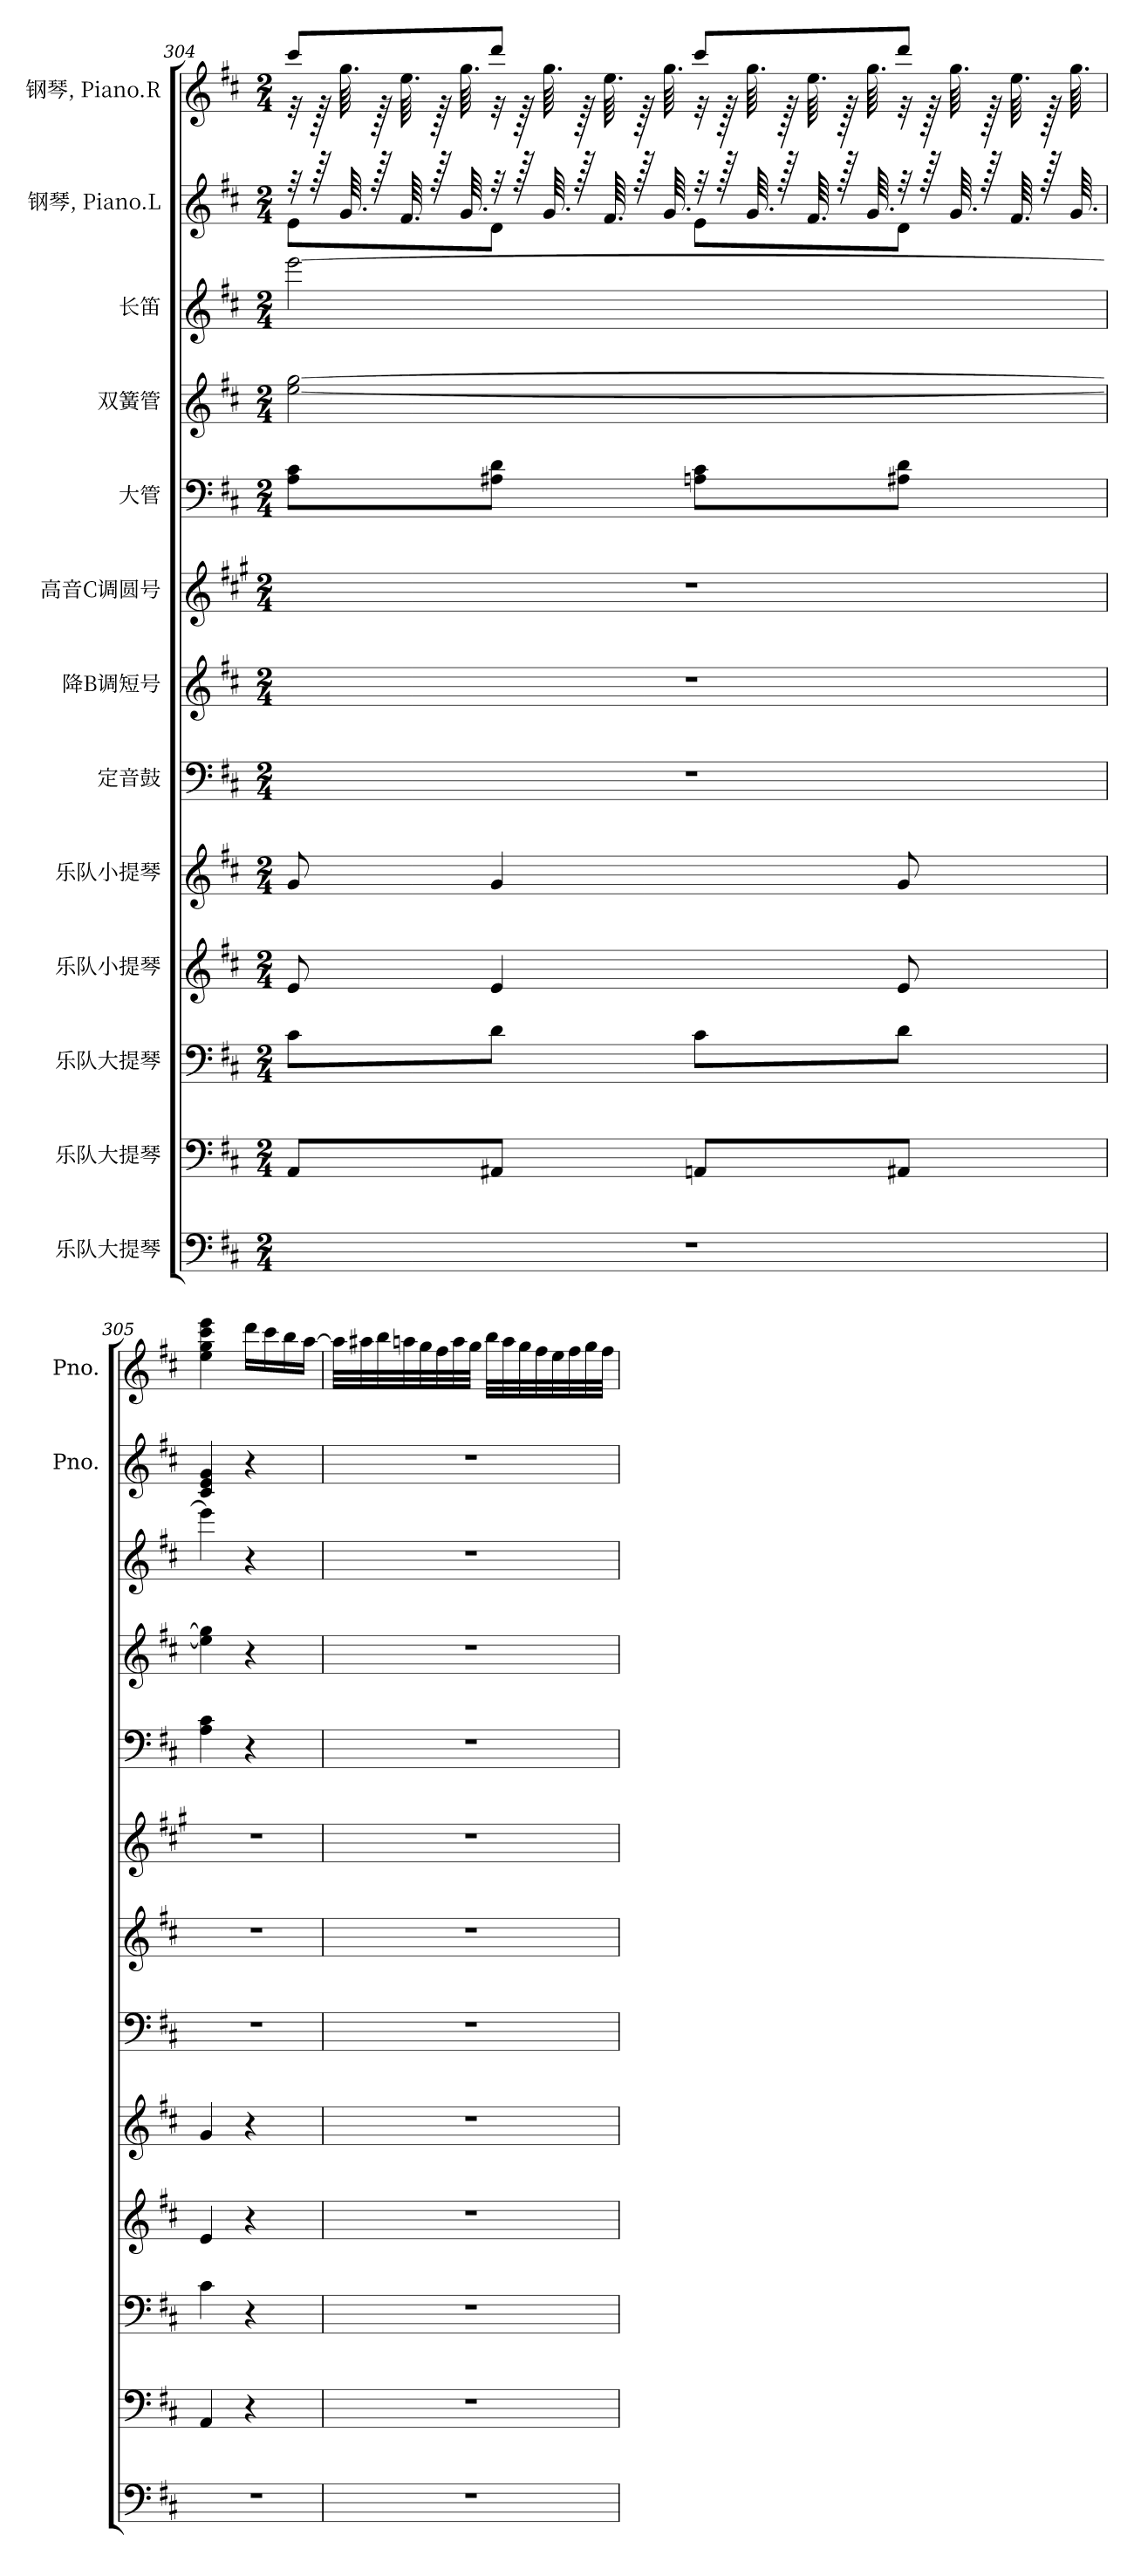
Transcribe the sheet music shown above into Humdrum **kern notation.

**kern	**kern	**kern	**kern	**kern	**kern	**kern	**kern	**kern	**kern	**kern	**kern	**kern
*part13	*part12	*part11	*part10	*part9	*part8	*part7	*part6	*part5	*part4	*part3	*part2	*part1
*staff13	*staff12	*staff11	*staff10	*staff9	*staff8	*staff7	*staff6	*staff5	*staff4	*staff3	*staff2	*staff1
*I"乐队大提琴	*I"乐队大提琴	*I"乐队大提琴	*I"乐队小提琴	*I"乐队小提琴	*I"定音鼓	*I"降B调短号	*I"高音C调圆号	*I"大管	*I"双簧管	*I"长笛	*I"钢琴, Piano.L	*I"钢琴, Piano.R
*	*	*	*	*	*	*	*	*	*	*	*I'Pno.	*I'Pno.
!!LO:PB:g=z
*clefF4	*clefF4	*clefF4	*clefG2	*clefG2	*clefF4	*clefG2	*clefG2	*clefF4	*clefG2	*clefG2	*clefG2	*clefG2
*	*	*	*	*	*	*ITrd1c2	*ITrd4c7	*	*	*	*	*
*k[f#c#]	*k[f#c#]	*k[f#c#]	*k[f#c#]	*k[f#c#]	*k[f#c#]	*k[]	*k[f#c#]	*k[f#c#]	*k[f#c#]	*k[f#c#]	*k[f#c#]	*k[f#c#]
*M2/4	*M2/4	*M2/4	*M2/4	*M2/4	*M2/4	*M2/4	*M2/4	*M2/4	*M2/4	*M2/4	*M2/4	*M2/4
=304	=304	=304	=304	=304	=304	=304	=304	=304	=304	=304	=304	=304
*	*	*	*	*	*	*	*	*	*	*	*^	*^
2r	8AA/L	8c#\L	8e/	8g/	2r	2r	2r	8A\ 8c#\L	[2ee\ [2gg\	[2eee\	32r	8e\L	8ccc#/L	32r
.	.	.	.	.	.	.	.	.	.	.	128r	.	.	128r
.	.	.	.	.	.	.	.	.	.	.	64.g/	.	.	64.gg\
.	.	.	.	.	.	.	.	.	.	.	128r	.	.	128r
.	.	.	.	.	.	.	.	.	.	.	64.f#/	.	.	64.ee\
.	.	.	.	.	.	.	.	.	.	.	128r	.	.	128r
.	.	.	.	.	.	.	.	.	.	.	64.g/	.	.	64.gg\
.	8AA#X/J	8d\J	4e/	4g/	.	.	.	8A#X\ 8d\J	.	.	32r	8d\J	8ddd/J	32r
.	.	.	.	.	.	.	.	.	.	.	128r	.	.	128r
.	.	.	.	.	.	.	.	.	.	.	64.g/	.	.	64.gg\
.	.	.	.	.	.	.	.	.	.	.	128r	.	.	128r
.	.	.	.	.	.	.	.	.	.	.	64.f#/	.	.	64.ee\
.	.	.	.	.	.	.	.	.	.	.	128r	.	.	128r
.	.	.	.	.	.	.	.	.	.	.	64.g/	.	.	64.gg\
.	8AAn/L	8c#\L	.	.	.	.	.	8An\ 8c#\L	.	.	32r	8e\L	8ccc#/L	32r
.	.	.	.	.	.	.	.	.	.	.	128r	.	.	128r
.	.	.	.	.	.	.	.	.	.	.	64.g/	.	.	64.gg\
.	.	.	.	.	.	.	.	.	.	.	128r	.	.	128r
.	.	.	.	.	.	.	.	.	.	.	64.f#/	.	.	64.ee\
.	.	.	.	.	.	.	.	.	.	.	128r	.	.	128r
.	.	.	.	.	.	.	.	.	.	.	64.g/	.	.	64.gg\
.	8AA#X/J	8d\J	8e/	8g/	.	.	.	8A#X\ 8d\J	.	.	32r	8d\J	8ddd/J	32r
.	.	.	.	.	.	.	.	.	.	.	128r	.	.	128r
.	.	.	.	.	.	.	.	.	.	.	64.g/	.	.	64.gg\
.	.	.	.	.	.	.	.	.	.	.	128r	.	.	128r
.	.	.	.	.	.	.	.	.	.	.	64.f#/	.	.	64.ee\
.	.	.	.	.	.	.	.	.	.	.	128r	.	.	128r
.	.	.	.	.	.	.	.	.	.	.	64.g/	.	.	64.gg\
*	*	*	*	*	*	*	*	*	*	*	*v	*v	*	*
*	*	*	*	*	*	*	*	*	*	*	*	*v	*v
!!LO:PB:g=z
=305	=305	=305	=305	=305	=305	=305	=305	=305	=305	=305	=305	=305
2r	4AA/	4c#\	4e/	4g/	2r	2r	2r	4A\ 4c#\	4ee\] 4gg\]	4eee\]	4c#/ 4e/ 4g/	4ee\ 4gg\ 4ccc#\ 4eee\
*	*	*	*	*	*	*	*	*	*	*	*	*MM35
.	4r	4r	4r	4r	.	.	.	4r	4r	4r	4r	16ddd\LL
.	.	.	.	.	.	.	.	.	.	.	.	16ccc#\
.	.	.	.	.	.	.	.	.	.	.	.	16bb\
.	.	.	.	.	.	.	.	.	.	.	.	[16aa\JJ
=306	=306	=306	=306	=306	=306	=306	=306	=306	=306	=306	=306	=306
*	*	*	*	*	*	*	*	*	*	*	*	*MM75
2r	2r	2r	2r	2r	2r	2r	2r	2r	2r	2r	2r	32aa\LLL]
.	.	.	.	.	.	.	.	.	.	.	.	32aa#X\
.	.	.	.	.	.	.	.	.	.	.	.	32bb\
.	.	.	.	.	.	.	.	.	.	.	.	32aan\
.	.	.	.	.	.	.	.	.	.	.	.	32gg\
.	.	.	.	.	.	.	.	.	.	.	.	32ff#\
.	.	.	.	.	.	.	.	.	.	.	.	32aa\
.	.	.	.	.	.	.	.	.	.	.	.	32gg\JJJ
.	.	.	.	.	.	.	.	.	.	.	.	32bb\LLL
.	.	.	.	.	.	.	.	.	.	.	.	32aa\
.	.	.	.	.	.	.	.	.	.	.	.	32gg\
.	.	.	.	.	.	.	.	.	.	.	.	32ff#\
.	.	.	.	.	.	.	.	.	.	.	.	32ee\
.	.	.	.	.	.	.	.	.	.	.	.	32ff#\
.	.	.	.	.	.	.	.	.	.	.	.	32gg\
.	.	.	.	.	.	.	.	.	.	.	.	32ff#\JJJ
=	=	=	=	=	=	=	=	=	=	=	=	=
*-	*-	*-	*-	*-	*-	*-	*-	*-	*-	*-	*-	*-
